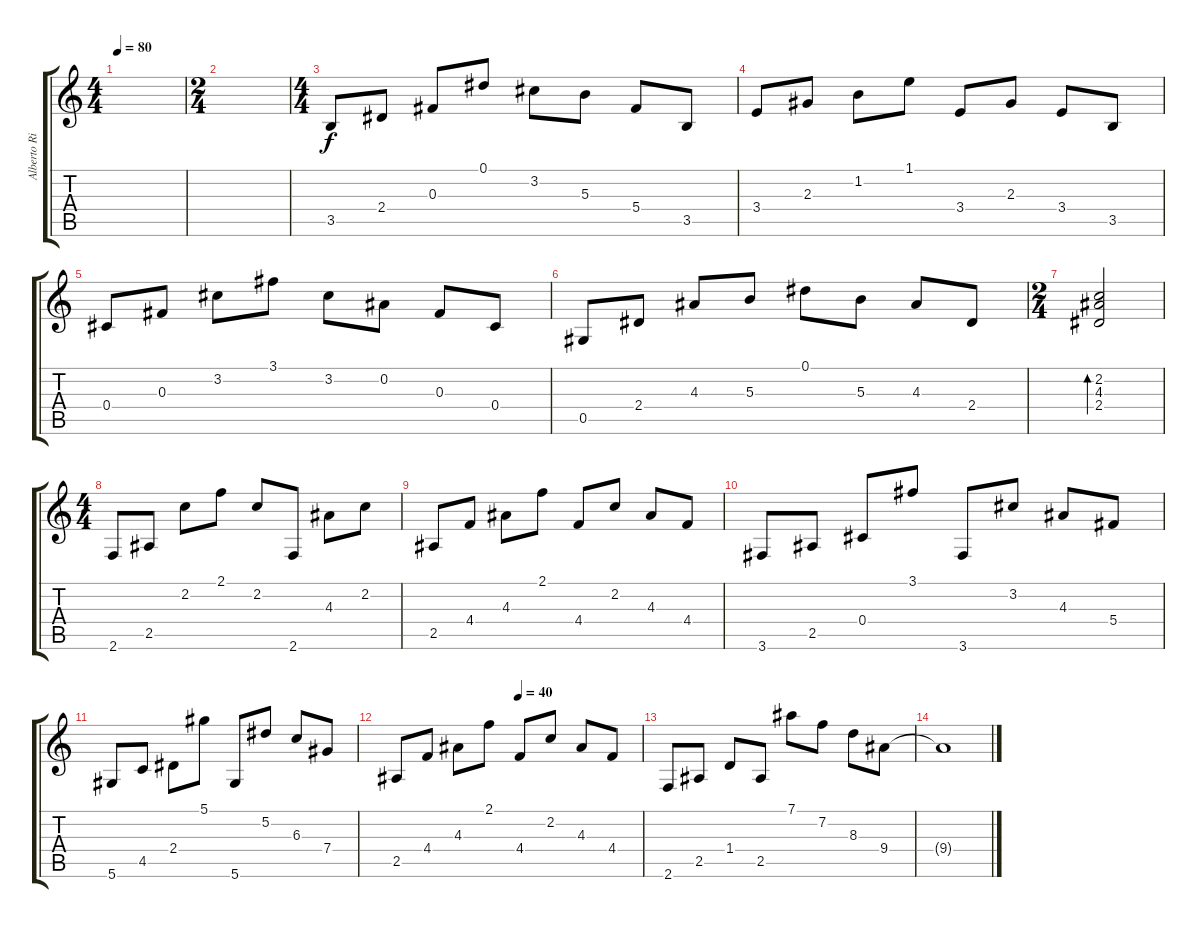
\track ("Alberto Rionda" "Alberto Ri") {instrument electricguitarclean}
\staff {score tabs}
\tuning (Eb4 Bb3 Gb3 Db3 Ab2 Eb2) {hide}
\ts (4 4)
\tempo 80
\clef g2
\ks c
|
\ts (2 4)
|
\ts (4 4)
3.5.8 2.4.8 0.3.8 0.1.8 3.2.8 5.3.8 5.4.8 3.5.8 |
3.4.8 2.3.8 1.2.8 1.1.8 3.4.8 2.3.8 3.4.8 3.5.8 |
0.4.8 0.3.8 3.2.8 3.1.8 3.2.8 0.2.8 0.3.8 0.4.8 |
0.5.8 2.4.8 4.3.8 5.3.8 0.1.8 5.3.8 4.3.8 2.4.8 |
\ts (2 4)
(2.2 4.3 2.4).2{bd 480} |
\ts (4 4)
2.6.8 2.5.8 2.2.8 2.1.8 2.2.8 2.6.8 4.3.8 2.2.8 |
2.5.8 4.4.8 4.3.8 2.1.8 4.4.8 2.2.8 4.3.8 4.4.8 |
3.6.8 2.5.8 0.4.8 3.1.8 3.6.8 3.2.8 4.3.8 5.4.8 |
5.6.8 4.5.8 2.4.8 5.1.8 5.6.8 5.2.8 6.3.8 7.4.8 |
\tempo (40 0.5)
2.5.8 4.4.8 4.3.8 2.1.8 4.4.8 2.2.8 4.3.8 4.4.8 |
2.6.8 2.5.8 1.4.8 2.5.8 7.1.8 7.2.8 8.3.8 9.4.8 |
9.4{t}.1
